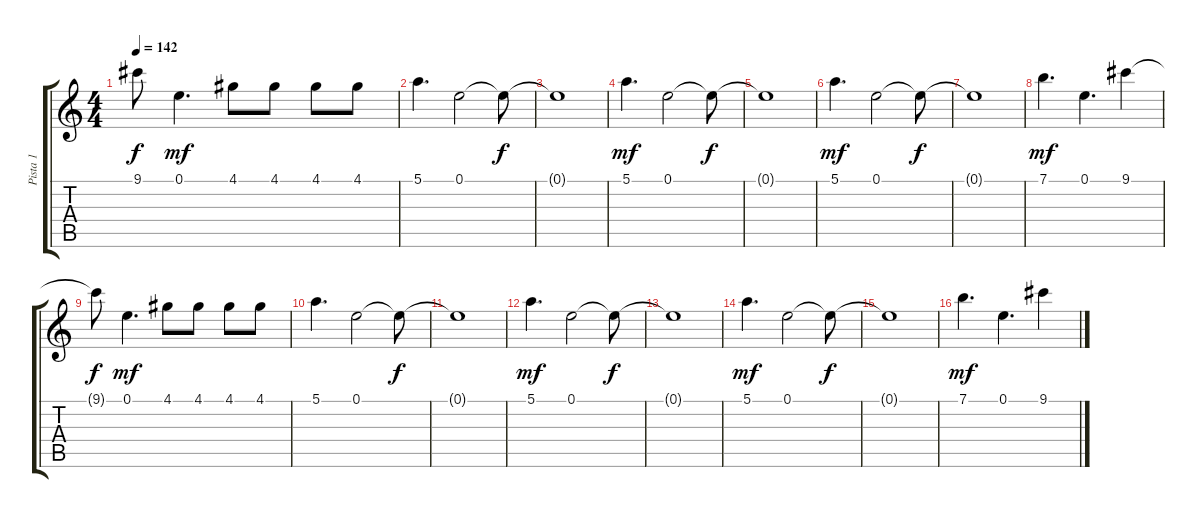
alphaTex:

\track ("Pista 1" "Pista 1") {instrument distortionguitar}
\staff {score tabs}
\tuning (E4 B3 G3 D3 A2 E2) {hide}
\ts (4 4)
\tempo 142
\clef g2
\ks c
9.1{t}.8{dy f} 0.1.4{d dy mf} 4.1.8 4.1.8 4.1.8 4.1.8 |
5.1.4{d} 0.1.2 0.1{t}.8{dy f} |
0.1{t}.1 |
5.1.4{d dy mf} 0.1.2 0.1{t}.8{dy f} |
0.1{t}.1 |
5.1.4{d dy mf} 0.1.2 0.1{t}.8{dy f} |
0.1{t}.1 |
7.1.4{d dy mf} 0.1.4{d} 9.1.4 |
9.1{t}.8{dy f} 0.1.4{d dy mf} 4.1.8 4.1.8 4.1.8 4.1.8 |
5.1.4{d} 0.1.2 0.1{t}.8{dy f} |
0.1{t}.1 |
5.1.4{d dy mf} 0.1.2 0.1{t}.8{dy f} |
0.1{t}.1 |
5.1.4{d dy mf} 0.1.2 0.1{t}.8{dy f} |
0.1{t}.1 |
7.1.4{d dy mf} 0.1.4{d} 9.1.4
